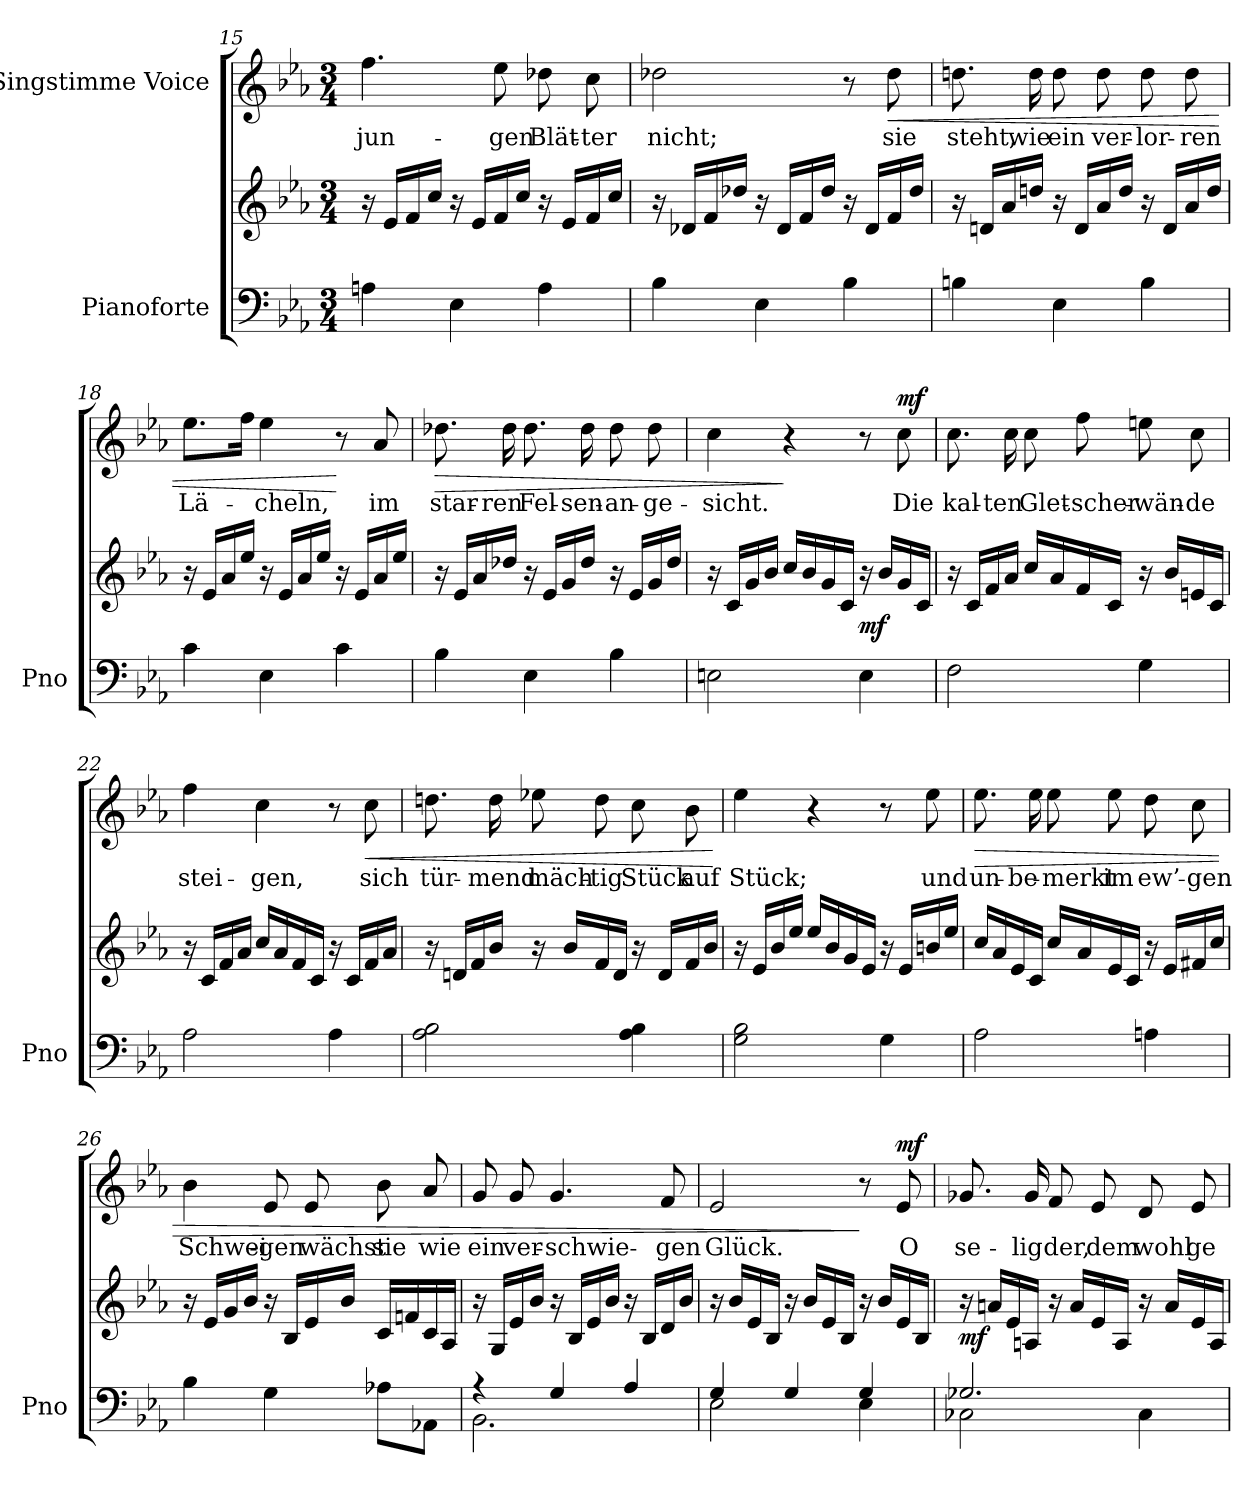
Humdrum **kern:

**kern	**kern	**dynam	**kern	**text	**dynam
*part2	*part2	*part2	*part1	*part1	*part1
*staff3	*staff2	*staff2/3	*staff1	*staff1	*staff1
*I"Pianoforte	*	*	*I"Singstimme Voice	*	*
*I'Pno	*	*	*	*	*
*clefF4	*clefG2	*	*clefG2	*	*
*k[b-e-a-]	*k[b-e-a-]	*	*k[b-e-a-]	*	*
*M3/4	*M3/4	*	*M3/4	*	*
=15	=15	=15	=15	=15	=15
!	!	!	!	!LO:LY:b	!
4An\	16r	.	4.ff\	jun-	.
.	16e-/LL	.	.	.	.
.	16f/	.	.	.	.
.	16cc/JJ	.	.	.	.
4E-\	16r	.	.	.	.
.	16e-/LL	.	.	.	.
!	!	!	!	!LO:LY:b	!
.	16f/	.	8ee-\	-gen	.
.	16cc/JJ	.	.	.	.
!	!	!	!	!LO:LY:b	!
4A\	16r	.	8dd-X\	Blät-	.
.	16e-/LL	.	.	.	.
!	!	!	!	!LO:LY:b	!
.	16f/	.	8cc\	-ter	.
.	16cc/JJ	.	.	.	.
!!LO:LB:g=z
=16	=16	=16	=16	=16	=16
!	!	!	!	!LO:LY:b	!
4B-\	16r	.	2dd-X\	nicht;	.
.	16d-X/LL	.	.	.	.
.	16f/	.	.	.	.
.	16dd-X/JJ	.	.	.	.
4E-\	16r	.	.	.	.
.	16d-/LL	.	.	.	.
.	16f/	.	.	.	.
.	16dd-/JJ	.	.	.	.
4B-\	16r	.	8r	.	.
.	16d-/LL	.	.	.	.
!	!	!	!	!LO:LY:b	!LO:HP:b
.	16f/	.	8dd-\	sie	<
.	16dd-/JJ	.	.	.	.
!!LO:LB:g=z
=17	=17	=17	=17	=17	=17
!	!	!	!	!LO:LY:b	!
4Bn\	16r	.	8.ddn\	steht,	.
.	16dn/LL	.	.	.	.
.	16a-/	.	.	.	.
!	!	!	!	!LO:LY:b	!
.	16ddn/JJ	.	16dd\	wie	.
!	!	!	!	!LO:LY:b	!
4E-\	16r	.	8dd\	ein	.
.	16d/LL	.	.	.	.
!	!	!	!	!LO:LY:b	!
.	16a-/	.	8dd\	ver-	.
.	16dd/JJ	.	.	.	.
!	!	!	!	!LO:LY:b	!
4B\	16r	.	8dd\	-lor-	.
.	16d/LL	.	.	.	.
!	!	!	!	!LO:LY:b	!
.	16a-/	.	8dd\	-ren	.
.	16dd/JJ	.	.	.	.
=18	=18	=18	=18	=18	=18
!	!	!	!	!LO:LY:b	!
4c\	16r	.	8.ee-\L	Lä-	.
.	16e-/LL	.	.	.	.
.	16a-/	.	.	.	.
.	16ee-/JJ	.	16ff\Jk	.	.
!	!	!	!	!LO:LY:b	!
4E-\	16r	.	4ee-\	-cheln,	.
.	16e-/LL	.	.	.	.
.	16a-/	.	.	.	.
.	16ee-/JJ	.	.	.	.
4c\	16r	.	8r	.	[
.	16e-/LL	.	.	.	.
!	!	!	!	!LO:LY:b	!
.	16a-/	.	8a-/	im	.
.	16ee-/JJ	.	.	.	.
=19	=19	=19	=19	=19	=19
!	!	!	!	!LO:LY:b	!LO:HP:b
4B-\	16r	.	8.dd-X\	star-	>
.	16e-/LL	.	.	.	.
.	16a-/	.	.	.	.
!	!	!	!	!LO:LY:b	!
.	16dd-X/JJ	.	16dd-\	-ren	.
!	!	!	!	!LO:LY:b	!
4E-\	16r	.	8.dd-\	Fel-	.
.	16e-/LL	.	.	.	.
.	16g/	.	.	.	.
!	!	!	!	!LO:LY:b	!
.	16dd-/JJ	.	16dd-\	-sen-	.
!	!	!	!	!LO:LY:b	!
4B-\	16r	.	8dd-\	-an-	.
.	16e-/LL	.	.	.	.
!	!	!	!	!LO:LY:b	!
.	16g/	.	8dd-\	-ge-	.
.	16dd-/JJ	.	.	.	.
!!LO:LB:g=z
=20	=20	=20	=20	=20	=20
!	!	!	!	!LO:LY:b	!
2En\	16r	.	4cc\	-sicht.	.
.	16c/LL	.	.	.	.
.	16g/	.	.	.	.
.	16b-/JJ	.	.	.	.
.	16cc/LL	.	4r	.	]
.	16b-/	.	.	.	.
.	16g/	.	.	.	.
.	16c/JJ	.	.	.	.
!	!	!LO:DY:b	!	!	!
4E\	16r	mf	8r	.	.
.	16b-/LL	.	.	.	.
!	!	!	!	!LO:LY:b	!LO:DY:a
.	16g/	.	8cc\	Die	mf
.	16c/JJ	.	.	.	.
!!LO:LB:g=z
=21	=21	=21	=21	=21	=21
!	!	!	!	!LO:LY:b	!
2F\	16r	.	8.cc\	kal-	.
.	16c/LL	.	.	.	.
.	16f/	.	.	.	.
!	!	!	!	!LO:LY:b	!
.	16a-/JJ	.	16cc\	-ten	.
!	!	!	!	!LO:LY:b	!
.	16cc/LL	.	8cc\	Glet-	.
.	16a-/	.	.	.	.
!	!	!	!	!LO:LY:b	!
.	16f/	.	8ff\	-scher-	.
.	16c/JJ	.	.	.	.
!	!	!	!	!LO:LY:b	!
4G\	16r	.	8een\	-wän-	.
.	16b-/LL	.	.	.	.
!	!	!	!	!LO:LY:b	!
.	16en/	.	8cc\	-de	.
.	16c/JJ	.	.	.	.
=22	=22	=22	=22	=22	=22
!	!	!	!	!LO:LY:b	!
2A-\	16r	.	4ff\	stei-	.
.	16c/LL	.	.	.	.
.	16f/	.	.	.	.
.	16a-/JJ	.	.	.	.
!	!	!	!	!LO:LY:b	!
.	16cc/LL	.	4cc\	-gen,	.
.	16a-/	.	.	.	.
.	16f/	.	.	.	.
.	16c/JJ	.	.	.	.
4A-\	16r	.	8r	.	.
.	16c/LL	.	.	.	.
!	!	!	!	!LO:LY:b	!LO:HP:b
.	16f/	.	8cc\	sich	<
.	16a-/JJ	.	.	.	.
=23	=23	=23	=23	=23	=23
!	!	!	!	!LO:LY:b	!
2A-\ 2B-\	16r	.	8.ddn\	tür-	.
.	16dn/LL	.	.	.	.
.	16f/	.	.	.	.
!	!	!	!	!LO:LY:b	!
.	16b-/JJ	.	16dd\	-mend	.
!	!	!	!	!LO:LY:b	!
.	16r	.	8ee-X\	mäch-	.
.	16b-/LL	.	.	.	.
!	!	!	!	!LO:LY:b	!
.	16f/	.	8dd\	-tig	.
.	16d/JJ	.	.	.	.
!	!	!	!	!LO:LY:b	!
4A-\ 4B-\	16r	.	8cc\	Stück	.
.	16d/LL	.	.	.	.
!	!	!	!	!LO:LY:b	!
.	16f/	.	8b-\	auf	.
.	16b-/JJ	.	.	.	.
.	.	.	.	.	[
!!LO:LB:g=z
=24	=24	=24	=24	=24	=24
!	!	!	!	!LO:LY:b	!
2G\ 2B-\	16r	.	4ee-\	Stück;	.
.	16e-/LL	.	.	.	.
.	16b-/	.	.	.	.
.	16ee-/JJ	.	.	.	.
.	16ee-/LL	.	4r	.	.
.	16b-/	.	.	.	.
.	16g/	.	.	.	.
.	16e-/JJ	.	.	.	.
4G\	16r	.	8r	.	.
.	16e-/LL	.	.	.	.
!	!	!	!	!LO:LY:b	!
.	16bn/	.	8ee-\	und	.
.	16ee-/JJ	.	.	.	.
!!LO:PB:g=z
=25	=25	=25	=25	=25	=25
!	!	!	!	!LO:LY:b	!LO:HP:b
2A-\	16cc/LL	.	8.ee-\	un-	>
.	16a-/	.	.	.	.
.	16e-/	.	.	.	.
!	!	!	!	!LO:LY:b	!
.	16c/JJ	.	16ee-\	-be-	.
!	!	!	!	!LO:LY:b	!
.	16cc/LL	.	8ee-\	-merkt	.
.	16a-/	.	.	.	.
!	!	!	!	!LO:LY:b	!
.	16e-/	.	8ee-\	im	.
.	16c/JJ	.	.	.	.
!	!	!	!	!LO:LY:b	!
4An\	16r	.	8dd\	ew’-	.
.	16e-/LL	.	.	.	.
!	!	!	!	!LO:LY:b	!
.	16f#X/	.	8cc\	-gen	.
.	16cc/JJ	.	.	.	.
=26	=26	=26	=26	=26	=26
!	!	!	!	!LO:LY:b	!
4B-\	16r	.	4b-\	Schwei-	.
.	16e-/LL	.	.	.	.
.	16g/	.	.	.	.
.	16b-/JJ	.	.	.	.
!	!	!	!	!LO:LY:b	!
4G\	16r	.	8e-/	-gen	.
.	16B-/LL	.	.	.	.
!	!	!	!	!LO:LY:b	!
.	16e-/	.	8e-/	wächst	.
.	16b-/JJ	.	.	.	.
!	!	!	!	!LO:LY:b	!
8A-X\L	16c/LL	.	8b-\	sie	.
.	16fn/	.	.	.	.
!	!	!	!	!LO:LY:b	!
8AA-X\J	16c/	.	8a-/	wie	.
.	16A-/JJ	.	.	.	.
=27	=27	=27	=27	=27	=27
*^	*	*	*	*	*
!	!	!	!	!	!LO:LY:b	!
4r	2.BB-\	16r	.	8g/	ein	.
.	.	16G/LL	.	.	.	.
!	!	!	!	!	!LO:LY:b	!
.	.	16e-/	.	8g/	ver-	.
.	.	16b-/JJ	.	.	.	.
!	!	!	!	!	!LO:LY:b	!
4G/	.	16r	.	4.g/	-schwie-	.
.	.	16B-/LL	.	.	.	.
.	.	16e-/	.	.	.	.
.	.	16b-/JJ	.	.	.	.
4A-/	.	16r	.	.	.	.
.	.	16B-/LL	.	.	.	.
!	!	!	!	!	!LO:LY:b	!
.	.	16d/	.	8f/	-gen	.
.	.	16b-/JJ	.	.	.	.
!!LO:LB:g=z
=28	=28	=28	=28	=28	=28	=28
!	!	!	!	!	!LO:LY:b	!
4G/	2E-\	16r	.	2e-/	Glück.	.
.	.	16b-/LL	.	.	.	.
.	.	16e-/	.	.	.	.
.	.	16B-/JJ	.	.	.	.
4G/	.	16r	.	.	.	.
.	.	16b-/LL	.	.	.	.
.	.	16e-/	.	.	.	.
.	.	16B-/JJ	.	.	.	.
4G/	4E-\	16r	.	8r	.	]
.	.	16b-/LL	.	.	.	.
!	!	!	!	!	!LO:LY:b	!LO:DY:a
.	.	16e-/	.	8e-/	O	mf
.	.	16B-/JJ	.	.	.	.
!!LO:LB:g=z
=29	=29	=29	=29	=29	=29	=29
!	!	!	!LO:DY:b	!	!LO:LY:b	!
2.G-X/	2C-X\	16r	mf	8.g-X/	se-	.
.	.	16an/LL	.	.	.	.
.	.	16e-/	.	.	.	.
!	!	!	!	!	!LO:LY:b	!
.	.	16An/JJ	.	16g-/	-lig	.
!	!	!	!	!	!LO:LY:b	!
.	.	16r	.	8f/	der,	.
.	.	16a/LL	.	.	.	.
!	!	!	!	!	!LO:LY:b	!
.	.	16e-/	.	8e-/	dem	.
.	.	16A/JJ	.	.	.	.
!	!	!	!	!	!LO:LY:b	!
.	4C-\	16r	.	8d/	wohl	.
.	.	16a/LL	.	.	.	.
!	!	!	!	!	!LO:LY:b	!
.	.	16e-/	.	8e-/	ge-	.
.	.	16A/JJ	.	.	.	.
*v	*v	*	*	*	*	*
=	=	=	=	=	=
*-	*-	*-	*-	*-	*-
